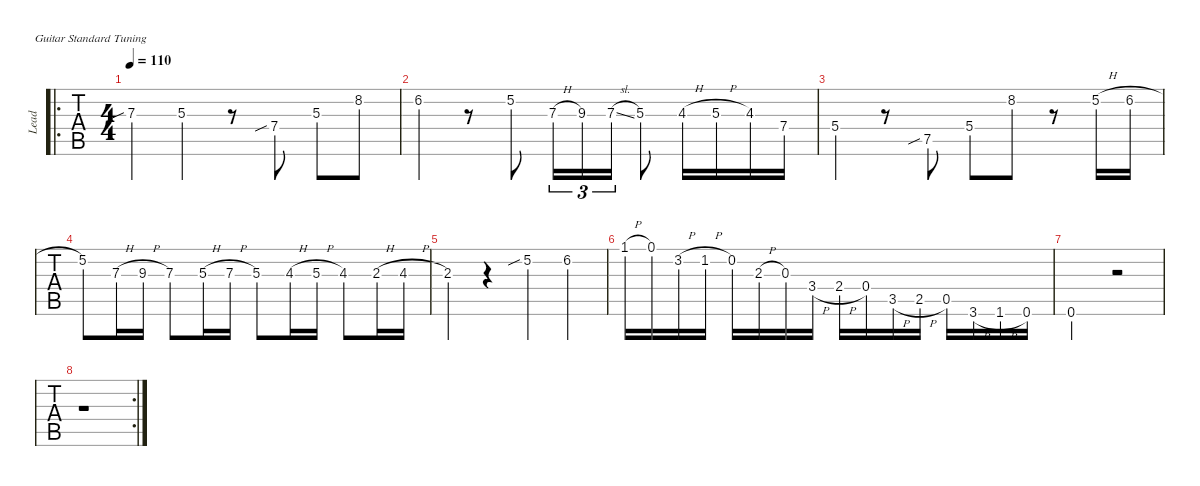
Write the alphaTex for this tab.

\defaultSystemsLayout 4
\hideDynamics
\bracketExtendMode nobrackets
\otherSystemsTrackNameOrientation horizontal
\track ("Lead" "Lead") {instrument acousticguitarsteel}
\staff {tabs}
\tuning (E4 B3 G3 D3 A2 E2)
\ro
\ts (4 4)
\tempo 110
\clef g2
\ks aminor
7.3{sib}.4{dy mf instrument acousticguitarsteel} 5.3.4 r.8 7.4{sib}.8 5.3.8 8.2.8 |
6.2.4 r.8 5.2.8 7.3{h}.16{tu (3 2)} 9.3.16{tu (3 2)} 7.3{sl}.16{tu (3 2)} 5.3.8 4.3{h}.16 5.3{h}.16 4.3.16 7.4.16 |
5.4.4 r.8 7.5{sib}.8 5.4.8 8.2.8 r.8 5.2{h}.16 6.2{h}.16 |
5.2.8 7.3{h}.16 9.3{h}.16 7.3.8 5.3{h}.16 7.3{h}.16 5.3.8 4.3{h}.16 5.3{h}.16 4.3.8 2.3{h}.16 4.3{h}.16 |
2.3.4 r.4 5.2{sib}.4 6.2.4 |
1.1{h}.16 0.1.16 3.2{h}.16 1.2{h}.16 0.2.16 2.3{h}.16 0.3.16 3.4{h}.16 2.4{h}.16 0.4.16 3.5{h}.16 2.5{h}.16 0.5.16 3.6{h}.16 1.6{h}.16 0.6.16 |
0.6.2 r.2 |
\rc 2
r.1
